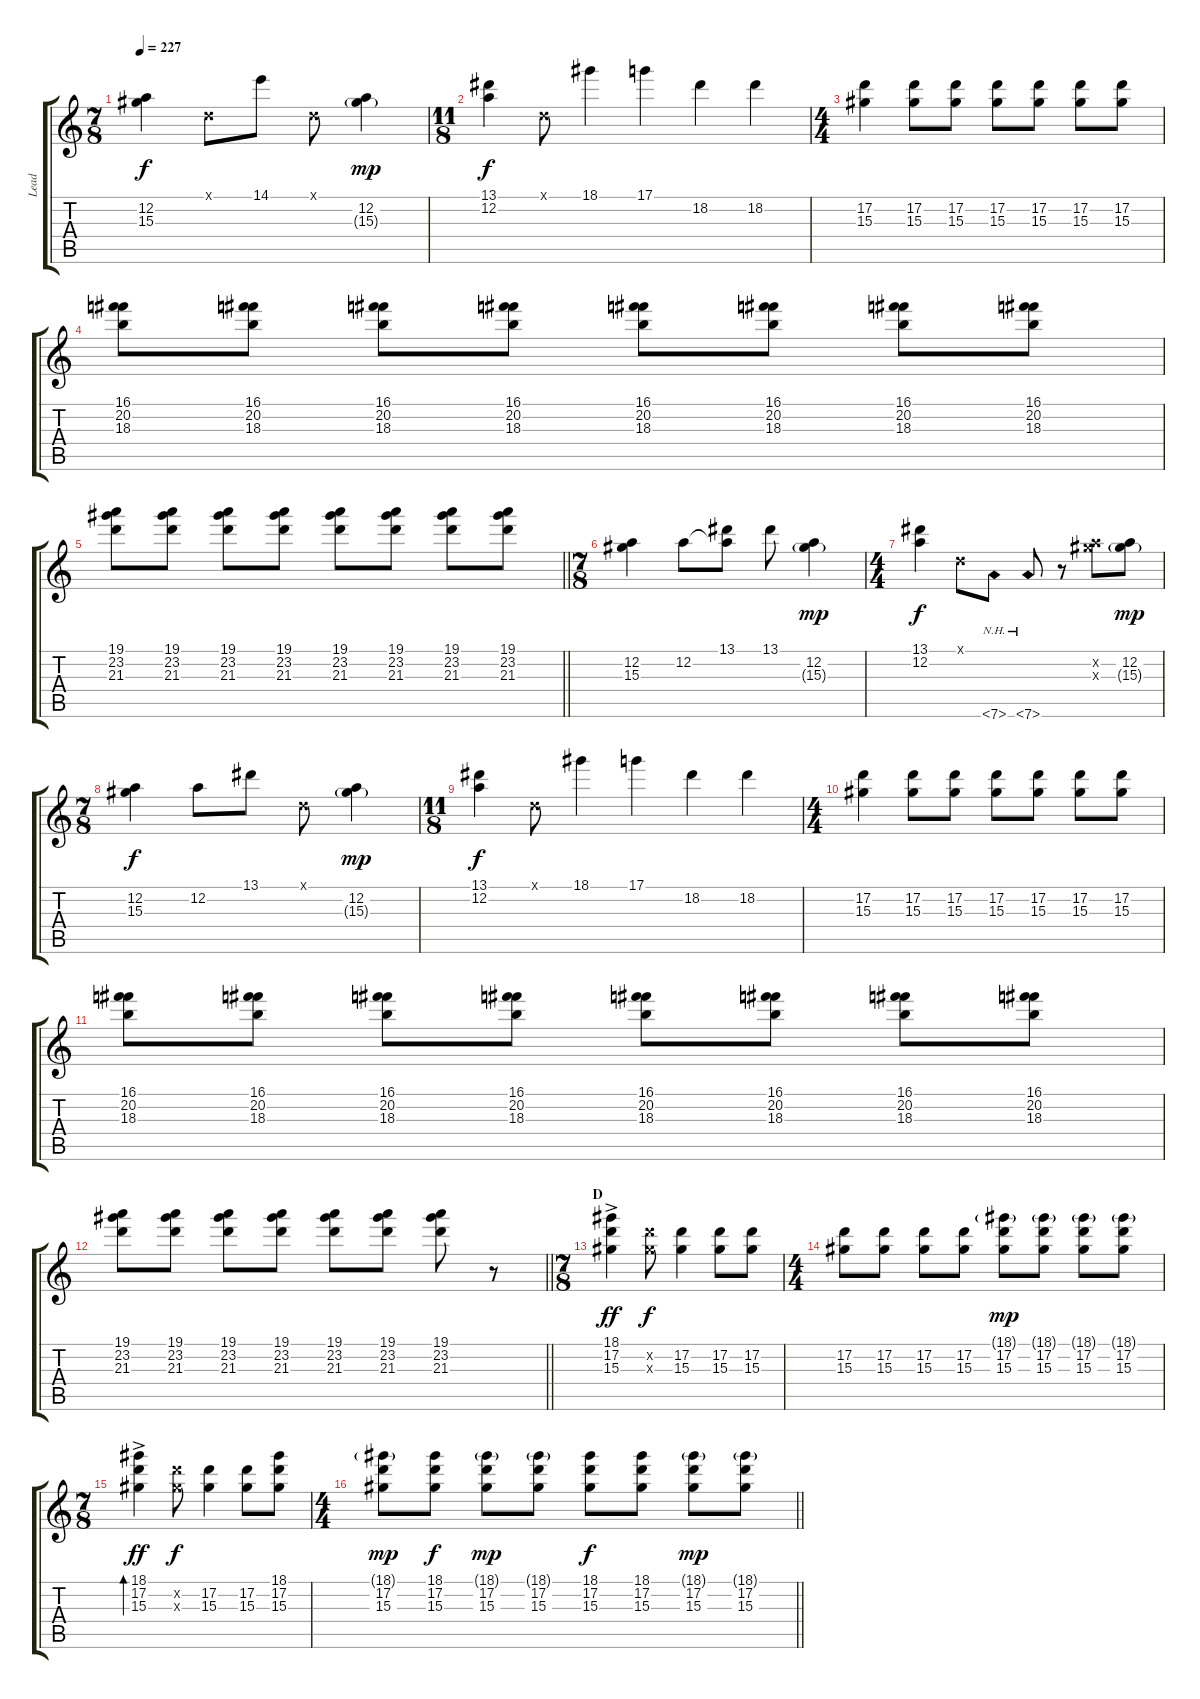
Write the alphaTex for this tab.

\track ("Lead" "Lead") {instrument overdrivenguitar}
\staff {score tabs}
\tuning (D4 A3 F3 C3 G2 D2) {hide}
\ts (7 8)
\tempo 227
\clef g2
\ks c
(12.2 15.3).4{dy f} 0.1{x}.8 14.1.8 0.1{x}.8 (12.2 15.3{g}).4{dy mp} |
\ts (11 8)
(13.1 12.2).4{dy f} 0.1{x}.8 18.1.4 17.1.4 18.2.4 18.2.4 |
\ts (4 4)
(17.2 15.3).4 (17.2 15.3).8 (17.2 15.3).8 (17.2 15.3).8 (17.2 15.3).8 (17.2 15.3).8 (17.2 15.3).8 |
(16.1 20.2 18.3).8 (16.1 20.2 18.3).8 (16.1 20.2 18.3).8 (16.1 20.2 18.3).8 (16.1 20.2 18.3).8 (16.1 20.2 18.3).8 (16.1 20.2 18.3).8 (16.1 20.2 18.3).8 |
\barLineRight lightlight
(19.1 23.2 21.3).8 (19.1 23.2 21.3).8 (19.1 23.2 21.3).8 (19.1 23.2 21.3).8 (19.1 23.2 21.3).8 (19.1 23.2 21.3).8 (19.1 23.2 21.3).8 (19.1 23.2 21.3).8 |
\ts (7 8)
\section ("" "")
(12.2 15.3).4 12.2.8 (13.1 12.2{t}).8 13.1.8 (12.2 15.3{g}).4{dy mp} |
\ts (4 4)
(13.1 12.2).4{dy f} 0.1{x}.8 7.6{nh}.8 7.6{nh}.8 r.8 (12.2{x} 15.3{x}).8 (12.2 15.3{g}).8{dy mp} |
\ts (7 8)
(12.2 15.3).4{dy f} 12.2.8 13.1.8 0.1{x}.8 (12.2 15.3{g}).4{dy mp} |
\ts (11 8)
(13.1 12.2).4{dy f} 0.1{x}.8 18.1.4 17.1.4 18.2.4 18.2.4 |
\ts (4 4)
(17.2 15.3).4 (17.2 15.3).8 (17.2 15.3).8 (17.2 15.3).8 (17.2 15.3).8 (17.2 15.3).8 (17.2 15.3).8 |
(16.1 20.2 18.3).8 (16.1 20.2 18.3).8 (16.1 20.2 18.3).8 (16.1 20.2 18.3).8 (16.1 20.2 18.3).8 (16.1 20.2 18.3).8 (16.1 20.2 18.3).8 (16.1 20.2 18.3).8 |
\barLineRight lightlight
(19.1 23.2 21.3).8 (19.1 23.2 21.3).8 (19.1 23.2 21.3).8 (19.1 23.2 21.3).8 (19.1 23.2 21.3).8 (19.1 23.2 21.3).8 (19.1 23.2 21.3).8 r.8 |
\ts (7 8)
\section ("" "D")
(18.1{ac} 17.2{ac} 15.3{ac}).4{dy ff} (17.2{x} 15.3{x}).8{dy f} (17.2 15.3).4 (17.2 15.3).8 (17.2 15.3).8 |
\ts (4 4)
(17.2 15.3).8 (17.2 15.3).8 (17.2 15.3).8 (17.2 15.3).8 (18.1{g} 17.2 15.3).8{dy mp} (18.1{g} 17.2 15.3).8 (18.1{g} 17.2 15.3).8 (18.1{g} 17.2 15.3).8 |
\ts (7 8)
(18.1{ac} 17.2{ac} 15.3{ac}).4{bd 240 dy ff} (17.2{x} 15.3{x}).8{dy f} (17.2 15.3).4 (17.2 15.3).8 (18.1 17.2 15.3).8 |
\ts (4 4)
\barLineRight lightlight
(18.1{g} 17.2 15.3).8{dy mp} (18.1 17.2 15.3).8{dy f} (18.1{g} 17.2 15.3).8{dy mp} (18.1{g} 17.2 15.3).8 (18.1 17.2 15.3).8{dy f} (18.1 17.2 15.3).8 (18.1{g} 17.2 15.3).8{dy mp} (18.1{g} 17.2 15.3).8
